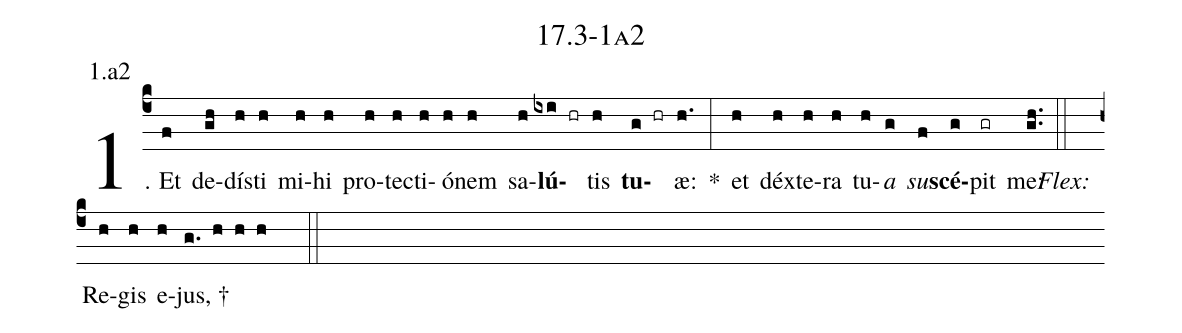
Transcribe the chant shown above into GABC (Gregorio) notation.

name: 17.3-1a2;
annotation: 1.a2;
%%
(c4)1. Et(f) de(gh)dís(h)ti(h) mi(h)hi(h) pro(h)tec(h)ti(h)ó(h)nem(h) sa(h)<b>lú</b>(ixi hr)tis(h) <b>tu</b>(g hr)æ:(h.) *(:) et(h) déx(h)te(h)ra(h) tu(h)<i>a</i>(g) <i>su</i>(f)<b>scé</b>(g)pit(gr) me:(gh..) (::)
<i>Flex:</i>()  Re(h)gis(h) e(h)jus, †(g. h h h  ::)

%E(h) u(h) o(g) u(f) a(g) e.(gh..) (::)
